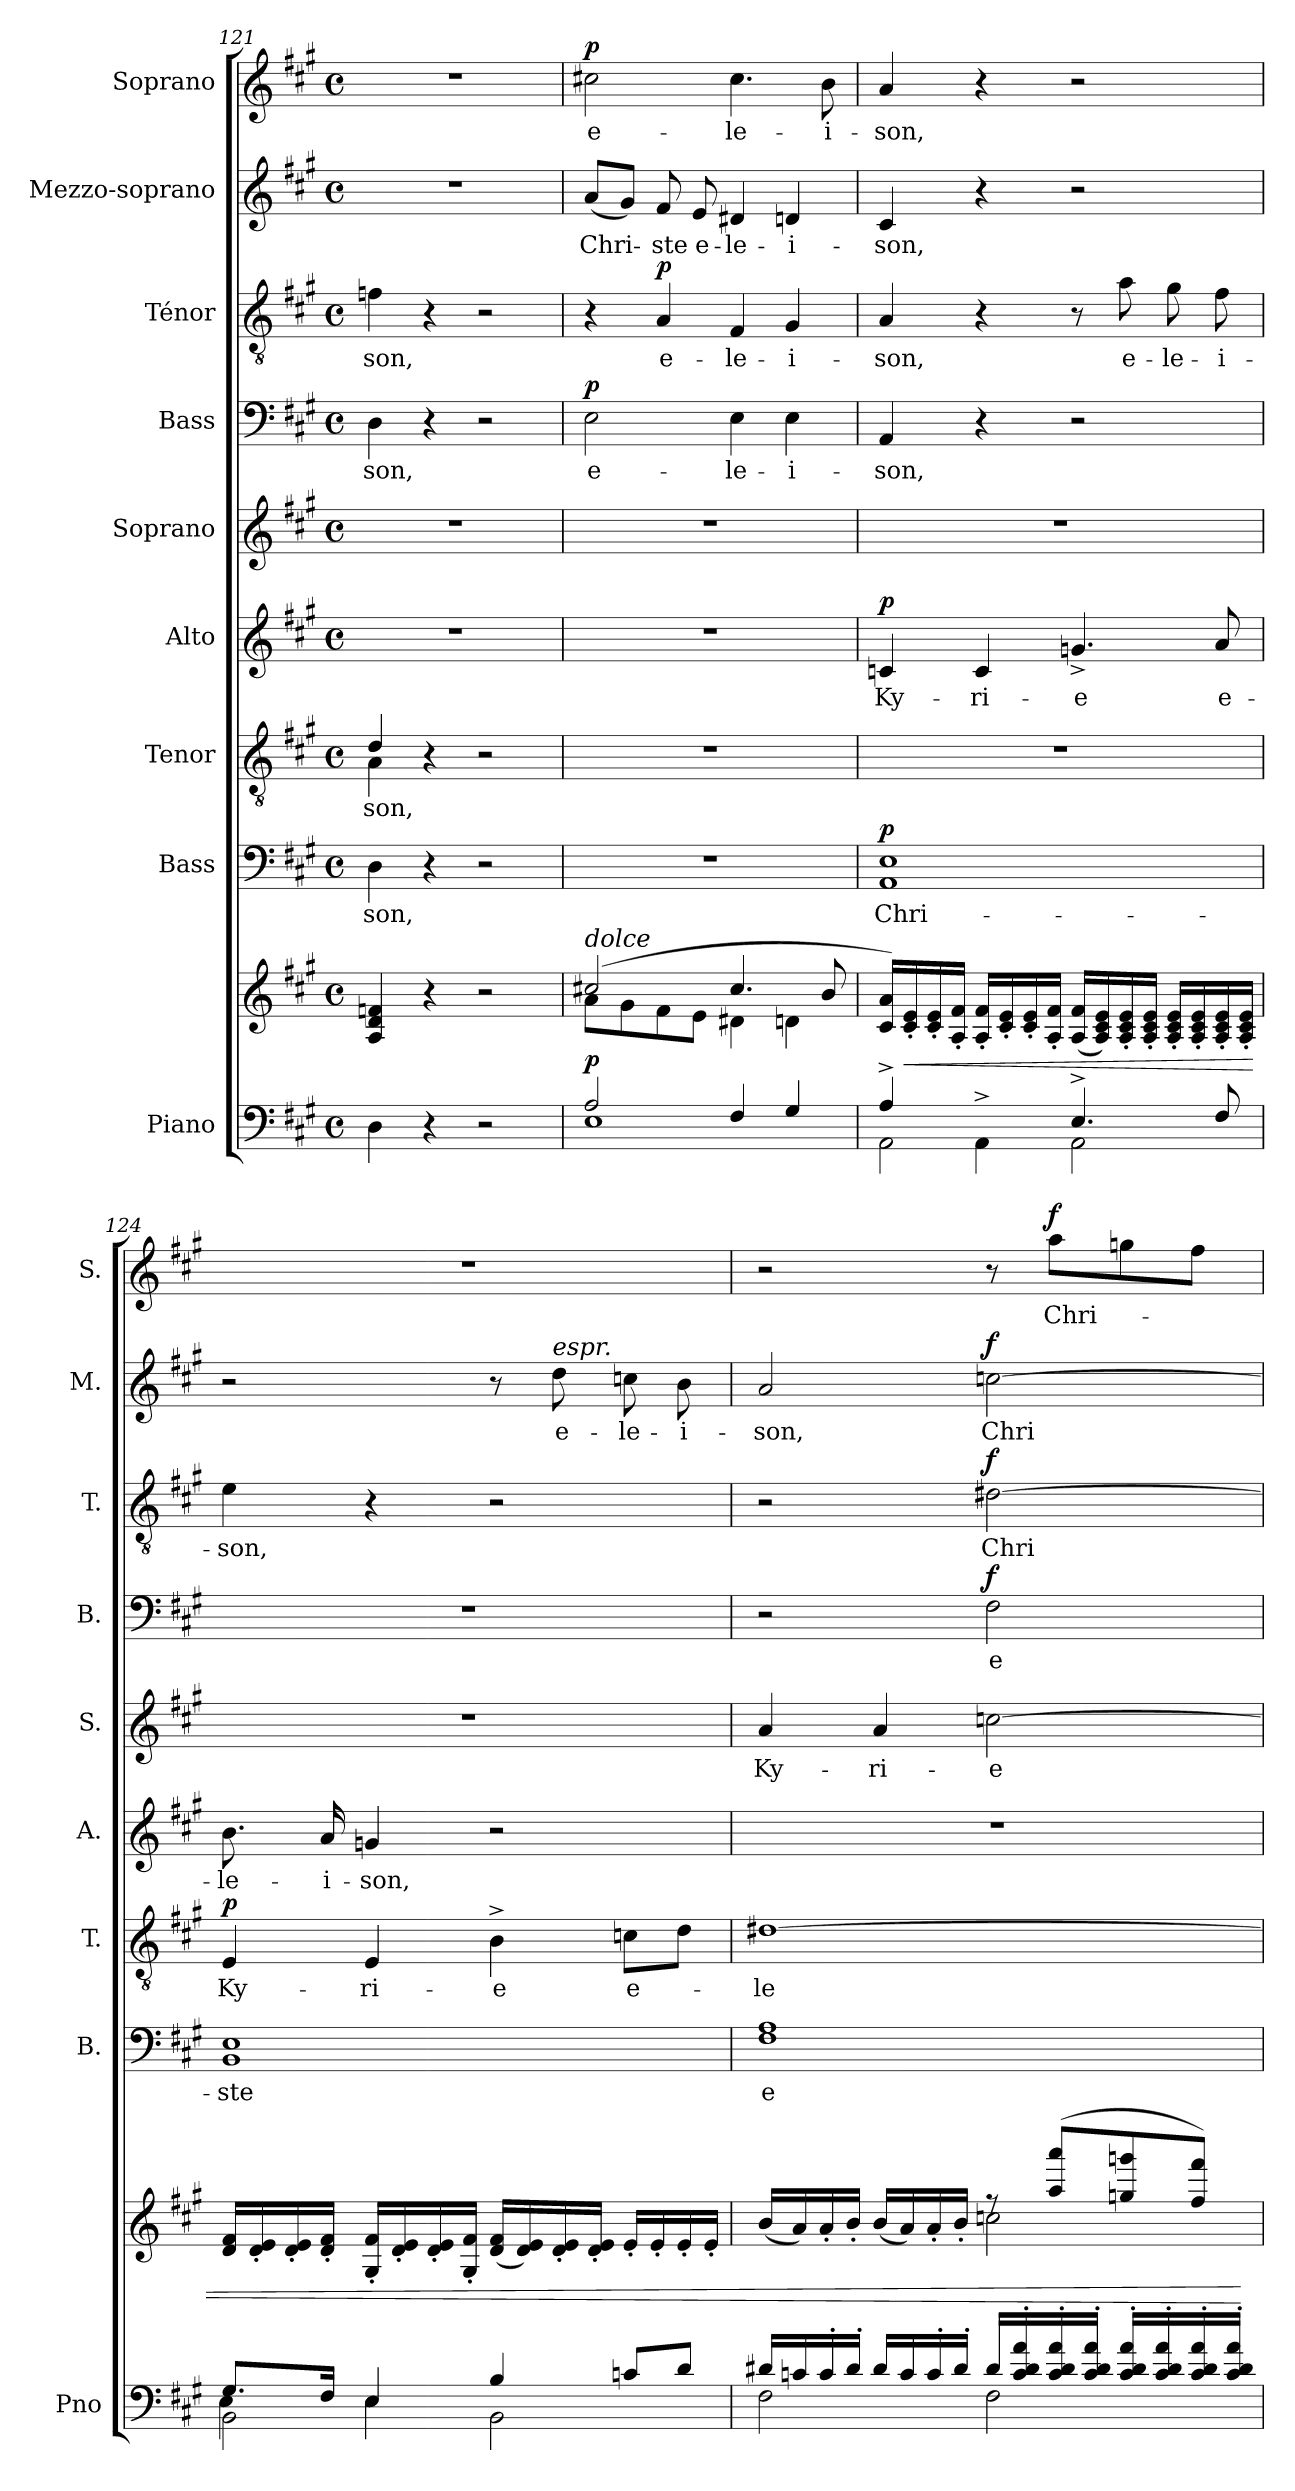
**kern	**kern	**dynam	**kern	**text	**dynam	**kern	**text	**dynam	**kern	**text	**dynam	**kern	**text	**kern	**text	**dynam	**kern	**text	**dynam	**kern	**text	**dynam	**kern	**text	**dynam
*part9	*part9	*part9	*part8	*part8	*part8	*part7	*part7	*part7	*part6	*part6	*part6	*part5	*part5	*part4	*part4	*part4	*part3	*part3	*part3	*part2	*part2	*part2	*part1	*part1	*part1
*staff10	*staff9	*staff9/10	*staff8	*staff8	*staff8	*staff7	*staff7	*staff7	*staff6	*staff6	*staff6	*staff5	*staff5	*staff4	*staff4	*staff4	*staff3	*staff3	*staff3	*staff2	*staff2	*staff2	*staff1	*staff1	*staff1
*I"Piano	*	*	*I"Bass	*	*	*I"Tenor	*	*	*I"Alto	*	*	*I"Soprano	*	*I"Bass	*	*	*I"Ténor	*	*	*I"Mezzo-soprano	*	*	*I"Soprano	*	*
*I'Pno	*	*	*I'B.	*	*	*I'T.	*	*	*I'A.	*	*	*I'S.	*	*I'B.	*	*	*I'T.	*	*	*I'M.	*	*	*I'S.	*	*
*clefF4	*clefG2	*	*clefF4	*	*	*clefGv2	*	*	*clefG2	*	*	*clefG2	*	*clefF4	*	*	*clefGv2	*	*	*clefG2	*	*	*clefG2	*	*
*	*	*	*	*	*	*	*	*	*ITrd2c3	*	*	*	*	*	*	*	*	*	*	*	*	*	*	*	*
*k[f#c#g#]	*k[f#c#g#]	*	*k[f#c#g#]	*	*	*k[f#c#g#]	*	*	*k[f#c#g#d#a#e#]	*	*	*k[f#c#g#]	*	*k[f#c#g#]	*	*	*k[f#c#g#]	*	*	*k[f#c#g#]	*	*	*k[f#c#g#]	*	*
*M4/4	*M4/4	*	*M4/4	*	*	*M4/4	*	*	*M4/4	*	*	*M4/4	*	*M4/4	*	*	*M4/4	*	*	*M4/4	*	*	*M4/4	*	*
*met(c)	*met(c)	*	*met(c)	*	*	*met(c)	*	*	*met(c)	*	*	*met(c)	*	*met(c)	*	*	*met(c)	*	*	*met(c)	*	*	*met(c)	*	*
=121	=121	=121	=121	=121	=121	=121	=121	=121	=121	=121	=121	=121	=121	=121	=121	=121	=121	=121	=121	=121	=121	=121	=121	=121	=121
*	*	*	*	*	*	*^	*	*	*	*	*	*	*	*	*	*	*	*	*	*	*	*	*	*	*
4D\	4A/ 4d/ 4fn/	.	4D\	-son,	.	4d/	4A\	-son,	.	1r	.	.	1r	.	4D\	-son,	.	4fn\	-son,	.	1r	.	.	1r	.	.
4r	4r	.	4r	.	.	4r	4ryy	.	.	.	.	.	.	.	4r	.	.	4r	.	.	.	.	.	.	.	.
2r	2r	.	2r	.	.	2r	2ryy	.	.	.	.	.	.	.	2r	.	.	2r	.	.	.	.	.	.	.	.
=122	=122	=122	=122	=122	=122	=122	=122	=122	=122	=122	=122	=122	=122	=122	=122	=122	=122	=122	=122	=122	=122	=122	=122	=122	=122	=122
*^	*^	*	*	*	*	*	*	*	*	*	*	*	*	*	*	*	*	*	*	*	*	*	*	*	*	*
!	!	!LO:TX:a:i:t=dolce	!	!	!	!	!	!	!	!	!	!	!	!	!	!	!	!	!	!	!	!	!	!	!	!	!	!
!	!	!	!	!LO:DY:a=2	!	!	!	!	!	!	!	!	!	!	!	!	!	!	!LO:DY:a	!	!	!	!	!	!	!	!	!LO:DY:a
*	*	*	*	*	*	*	*	*v	*v	*	*	*	*	*	*	*	*	*	*	*	*	*	*	*	*	*	*	*
2A/	1E	(2cc#X/	8a\L	p	1r	.	.	1r	.	.	1r	.	.	1r	.	2E\	e-	p	4r	.	.	(8a/L	Chri-	.	2cc#X\	e-	p
.	.	.	8g#\	.	.	.	.	.	.	.	.	.	.	.	.	.	.	.	.	.	.	8g#/J)	.	.	.	.	.
!	!	!	!	!	!	!	!	!	!	!	!	!	!	!	!	!	!	!	!	!	!LO:DY:a	!	!	!	!	!	!
.	.	.	8f#\	.	.	.	.	.	.	.	.	.	.	.	.	.	.	.	4A/	e-	p	8f#/	-ste	.	.	.	.
.	.	.	8e\J	.	.	.	.	.	.	.	.	.	.	.	.	.	.	.	.	.	.	8e/	e-	.	.	.	.
4F#/	.	4.cc#/	4d#X\	.	.	.	.	.	.	.	.	.	.	.	.	4E\	-le-	.	4F#/	-le-	.	4d#X/	-le-	.	4.cc#\	-le-	.
4G#/	.	.	4dn\	.	.	.	.	.	.	.	.	.	.	.	.	4E\	-i-	.	4G#/	-i-	.	4dn/	-i-	.	.	.	.
.	.	8b/	.	.	.	.	.	.	.	.	.	.	.	.	.	.	.	.	.	.	.	.	.	.	8b\	-i-	.
*	*	*v	*v	*	*	*	*	*	*	*	*	*	*	*	*	*	*	*	*	*	*	*	*	*	*	*	*
=123	=123	=123	=123	=123	=123	=123	=123	=123	=123	=123	=123	=123	=123	=123	=123	=123	=123	=123	=123	=123	=123	=123	=123	=123	=123	=123
!	!	!	!	!	!	!LO:DY:a	!	!	!	!	!	!LO:DY:a	!	!	!	!	!	!	!	!	!	!	!	!	!	!
4A^/	2AA\	16c#/ 16a/LL)	.	1AA 1E	Chri-	p	1r	.	.	4Ani/	Ky-	p	1r	.	4AA/	-son,	.	4A/	-son,	.	4c#/	-son,	.	4a/	-son,	.
!	!	!	!LO:HP:b	!	!	!	!	!	!	!	!	!	!	!	!	!	!	!	!	!	!	!	!	!	!	!
.	.	16c#/' 16e/'	<	.	.	.	.	.	.	.	.	.	.	.	.	.	.	.	.	.	.	.	.	.	.	.
.	.	16c#/' 16e/'	.	.	.	.	.	.	.	.	.	.	.	.	.	.	.	.	.	.	.	.	.	.	.	.
.	.	16A/' 16f#/'JJ	.	.	.	.	.	.	.	.	.	.	.	.	.	.	.	.	.	.	.	.	.	.	.	.
4AA^\	.	16A/' 16f#/'LL	.	.	.	.	.	.	.	4Ai/	-ri-	.	.	.	4r	.	.	4r	.	.	4r	.	.	4r	.	.
.	.	16c#/' 16e/'	.	.	.	.	.	.	.	.	.	.	.	.	.	.	.	.	.	.	.	.	.	.	.	.
.	.	16c#/' 16e/'	.	.	.	.	.	.	.	.	.	.	.	.	.	.	.	.	.	.	.	.	.	.	.	.
.	.	16A/' 16f#/'JJ	.	.	.	.	.	.	.	.	.	.	.	.	.	.	.	.	.	.	.	.	.	.	.	.
4.E^/	2AA\	(>16A/ 16f#/LL	.	.	.	.	.	.	.	4.en^i/	-e	.	.	.	2r	.	.	8r	.	.	2r	.	.	2r	.	.
.	.	16A/ 16c#/ 16e/)	.	.	.	.	.	.	.	.	.	.	.	.	.	.	.	.	.	.	.	.	.	.	.	.
.	.	16A/' 16c#/' 16e/'	.	.	.	.	.	.	.	.	.	.	.	.	.	.	.	8a\	e-	.	.	.	.	.	.	.
.	.	16A/' 16c#/' 16e/'JJ	.	.	.	.	.	.	.	.	.	.	.	.	.	.	.	.	.	.	.	.	.	.	.	.
.	.	16A/' 16c#/' 16e/'LL	.	.	.	.	.	.	.	.	.	.	.	.	.	.	.	8g#\	-le-	.	.	.	.	.	.	.
.	.	16A/' 16c#/' 16e/'	.	.	.	.	.	.	.	.	.	.	.	.	.	.	.	.	.	.	.	.	.	.	.	.
8F#/	.	16A/' 16c#/' 16e/'	.	.	.	.	.	.	.	8f#i/	e-	.	.	.	.	.	.	8f#\	-i-	.	.	.	.	.	.	.
.	.	16A/' 16c#/' 16e/'JJ	.	.	.	.	.	.	.	.	.	.	.	.	.	.	.	.	.	.	.	.	.	.	.	.
!!LO:PB:g=z
=124	=124	=124	=124	=124	=124	=124	=124	=124	=124	=124	=124	=124	=124	=124	=124	=124	=124	=124	=124	=124	=124	=124	=124	=124	=124	=124
*	*^	*	*	*	*	*	*	*	*	*	*	*	*	*	*	*	*	*	*	*	*	*	*	*	*	*
!	!	!	!	!	!	!	!	!	!	!LO:DY:a	!	!	!	!	!	!	!	!	!	!	!	!	!	!	!	!	!
8.G#/L	2BB\	4E\	16d/ 16f#/LL	.	1BB 1E	-ste	.	4E/	Ky-	p	8.g#i\	-le-	.	1r	.	1r	.	.	4e\	-son,	.	2r	.	.	1r	.	.
.	.	.	16d/' 16e/'	.	.	.	.	.	.	.	.	.	.	.	.	.	.	.	.	.	.	.	.	.	.	.	.
.	.	.	16d/' 16e/'	.	.	.	.	.	.	.	.	.	.	.	.	.	.	.	.	.	.	.	.	.	.	.	.
16F#/Jk	.	.	16d/' 16f#/'JJ	.	.	.	.	.	.	.	16f#i/	-i-	.	.	.	.	.	.	.	.	.	.	.	.	.	.	.
4E/	.	4E\	16G#/' 16f#/'LL	.	.	.	.	4E/	-ri-	.	4eni/	-son,	.	.	.	.	.	.	4r	.	.	.	.	.	.	.	.
.	.	.	16d/' 16e/'	.	.	.	.	.	.	.	.	.	.	.	.	.	.	.	.	.	.	.	.	.	.	.	.
.	.	.	16d/' 16e/'	.	.	.	.	.	.	.	.	.	.	.	.	.	.	.	.	.	.	.	.	.	.	.	.
.	.	.	16G#/' 16f#/'JJ	.	.	.	.	.	.	.	.	.	.	.	.	.	.	.	.	.	.	.	.	.	.	.	.
4B/	2BB\	2ryy	(>16d/ 16f#/LL	.	.	.	.	4B^\	-e	.	2r	.	.	.	.	.	.	.	2r	.	.	8r	.	.	.	.	.
.	.	.	16d/ 16e/)	.	.	.	.	.	.	.	.	.	.	.	.	.	.	.	.	.	.	.	.	.	.	.	.
!	!	!	!	!	!	!	!	!	!	!	!	!	!	!	!	!	!	!	!	!	!	!LO:TX:a:i:t=espr.	!	!	!	!	!
.	.	.	16d/' 16e/'	.	.	.	.	.	.	.	.	.	.	.	.	.	.	.	.	.	.	8dd\	e-	.	.	.	.
.	.	.	16d/' 16e/'JJ	.	.	.	.	.	.	.	.	.	.	.	.	.	.	.	.	.	.	.	.	.	.	.	.
8cn/L	.	.	16e'/LL	.	.	.	.	8cn\L	e-	.	.	.	.	.	.	.	.	.	.	.	.	8ccn\	-le-	.	.	.	.
.	.	.	16e'/	.	.	.	.	.	.	.	.	.	.	.	.	.	.	.	.	.	.	.	.	.	.	.	.
8d/J	.	.	16e'/	.	.	.	.	8d\J	.	.	.	.	.	.	.	.	.	.	.	.	.	8b\	-i-	.	.	.	.
.	.	.	16e'/JJ	.	.	.	.	.	.	.	.	.	.	.	.	.	.	.	.	.	.	.	.	.	.	.	.
*	*v	*v	*	*	*	*	*	*	*	*	*	*	*	*	*	*	*	*	*	*	*	*	*	*	*	*	*
=125	=125	=125	=125	=125	=125	=125	=125	=125	=125	=125	=125	=125	=125	=125	=125	=125	=125	=125	=125	=125	=125	=125	=125	=125	=125	=125
*	*	*^	*	*	*	*	*	*	*	*	*	*	*	*	*	*	*	*	*	*	*	*	*	*	*	*
16d#X/LL	2F#\	(>16b/LL	2ryy	.	1F# 1A	e-	.	[1d#X	-le-	.	1r	.	.	4a/	Ky-	2r	.	.	2r	.	.	2a/	-son,	.	2r	.	.
16cn/	.	16a/)	.	.	.	.	.	.	.	.	.	.	.	.	.	.	.	.	.	.	.	.	.	.	.	.	.
16c'/	.	16a'/	.	.	.	.	.	.	.	.	.	.	.	.	.	.	.	.	.	.	.	.	.	.	.	.	.
16d#'/JJ	.	16b'/JJ	.	.	.	.	.	.	.	.	.	.	.	.	.	.	.	.	.	.	.	.	.	.	.	.	.
16d#/LL	.	(>16b/LL	.	.	.	.	.	.	.	.	.	.	.	4a/	-ri-	.	.	.	.	.	.	.	.	.	.	.	.
16c/	.	16a/)	.	.	.	.	.	.	.	.	.	.	.	.	.	.	.	.	.	.	.	.	.	.	.	.	.
16c'/	.	16a'/	.	.	.	.	.	.	.	.	.	.	.	.	.	.	.	.	.	.	.	.	.	.	.	.	.
16d#'/JJ	.	16b'/JJ	.	.	.	.	.	.	.	.	.	.	.	.	.	.	.	.	.	.	.	.	.	.	.	.	.
!	!	!	!	!	!	!	!	!	!	!	!	!	!	!	!	!	!	!LO:DY:a	!	!	!LO:DY:a	!	!	!LO:DY:a	!	!	!
16d#/LL	2F#\	8rff	2ccn\	.	.	.	.	.	.	.	.	.	.	[2ccn\	-e	2F#\	e-	f	[2d#X\	Chri-	f	[2ccn\	Chri-	f	8r	.	.
16c/' 16d#/' 16a/'	.	.	.	.	.	.	.	.	.	.	.	.	.	.	.	.	.	.	.	.	.	.	.	.	.	.	.
!	!	!	!	!	!	!	!	!	!	!	!	!	!	!	!	!	!	!	!	!	!	!	!	!	!	!	!LO:DY:a
16c/' 16d#/' 16a/'	.	(>8aa/ 8aaa/L	.	.	.	.	.	.	.	.	.	.	.	.	.	.	.	.	.	.	.	.	.	.	8aa\L	Chri-	f
16c/' 16d#/' 16a/'JJ	.	.	.	.	.	.	.	.	.	.	.	.	.	.	.	.	.	.	.	.	.	.	.	.	.	.	.
16c/' 16d#/' 16a/'LL	.	8ggn/ 8gggn/	.	.	.	.	.	.	.	.	.	.	.	.	.	.	.	.	.	.	.	.	.	.	8ggn\	.	.
16c/' 16d#/' 16a/'	.	.	.	.	.	.	.	.	.	.	.	.	.	.	.	.	.	.	.	.	.	.	.	.	.	.	.
16c/' 16d#/' 16a/'	.	8ff#/ 8fff#/J)	.	.	.	.	.	.	.	.	.	.	.	.	.	.	.	.	.	.	.	.	.	.	8ff#\J	.	.
16c/' 16d#/' 16a/'JJ	.	.	.	.	.	.	.	.	.	.	.	.	.	.	.	.	.	.	.	.	.	.	.	.	.	.	.
*v	*v	*	*	*	*	*	*	*	*	*	*	*	*	*	*	*	*	*	*	*	*	*	*	*	*	*	*
*	*v	*v	*	*	*	*	*	*	*	*	*	*	*	*	*	*	*	*	*	*	*	*	*	*	*	*
.	.	[	.	.	.	.	.	.	.	.	.	.	.	.	.	.	.	.	.	.	.	.	.	.	.
=	=	=	=	=	=	=	=	=	=	=	=	=	=	=	=	=	=	=	=	=	=	=	=	=	=
*-	*-	*-	*-	*-	*-	*-	*-	*-	*-	*-	*-	*-	*-	*-	*-	*-	*-	*-	*-	*-	*-	*-	*-	*-	*-
